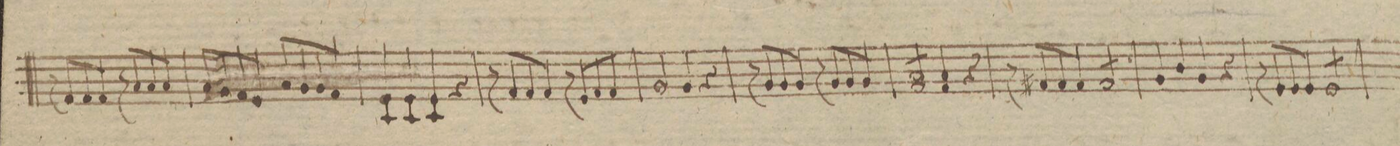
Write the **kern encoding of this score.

**kern	**dynam
*I"Violino Primo	*
*clefG2	*
*k[b-]	*
*met(c|)	*
*M2/2	*
8r	.
8f/L	.
8f/	.
8f/J	.
8r	.
8a/L	.
8a/	.
8a/J	.
=89	=89
8a/L	.
8g/	.
8f/	.
8e/J	.
8a/L	.
8g/	.
8g/	.
8f/J	.
=90	=90
4c/ 4e/	.
4c/ 4e/	.
4c/ 4e/	.
4r	.
=91	=91
8r	.
8f/L	.
8f/	.
8f/J	.
8r	.
8e/L	.
8f/	.
8f/J	.
=92	=92
2g/	.
4g/	.
4r	.
=93	=93
8r	.
8g/L	.
8g/	.
8g/J	.
8r	.
8g/L	.
8g/	.
8g/J	.
=94	=94
*tremolo	*
8f/L 8a/	.
8f/ 8a/	.
8f/ 8a/	.
8f/J 8a/	.
4f/ 4a/	.
4r	.
*Xtremolo	*
=95	=95
8r	.
8f#X/L	.
8f#/	.
8f#/J	.
*tremolo	*
8f#/L	.
8f#/	.
8f#/	.
8f#/J	.
*Xtremolo	*
=96	=96
4g/	.
4b-/	.
4g/	.
4r	.
=97	=97
8r	.
8e/L	.
8e/	.
8e/J	.
*tremolo	*
8e/L	.
8e/	.
8e/	.
8e/J	.
*Xtremolo	*
=98	=98
*-	*-
